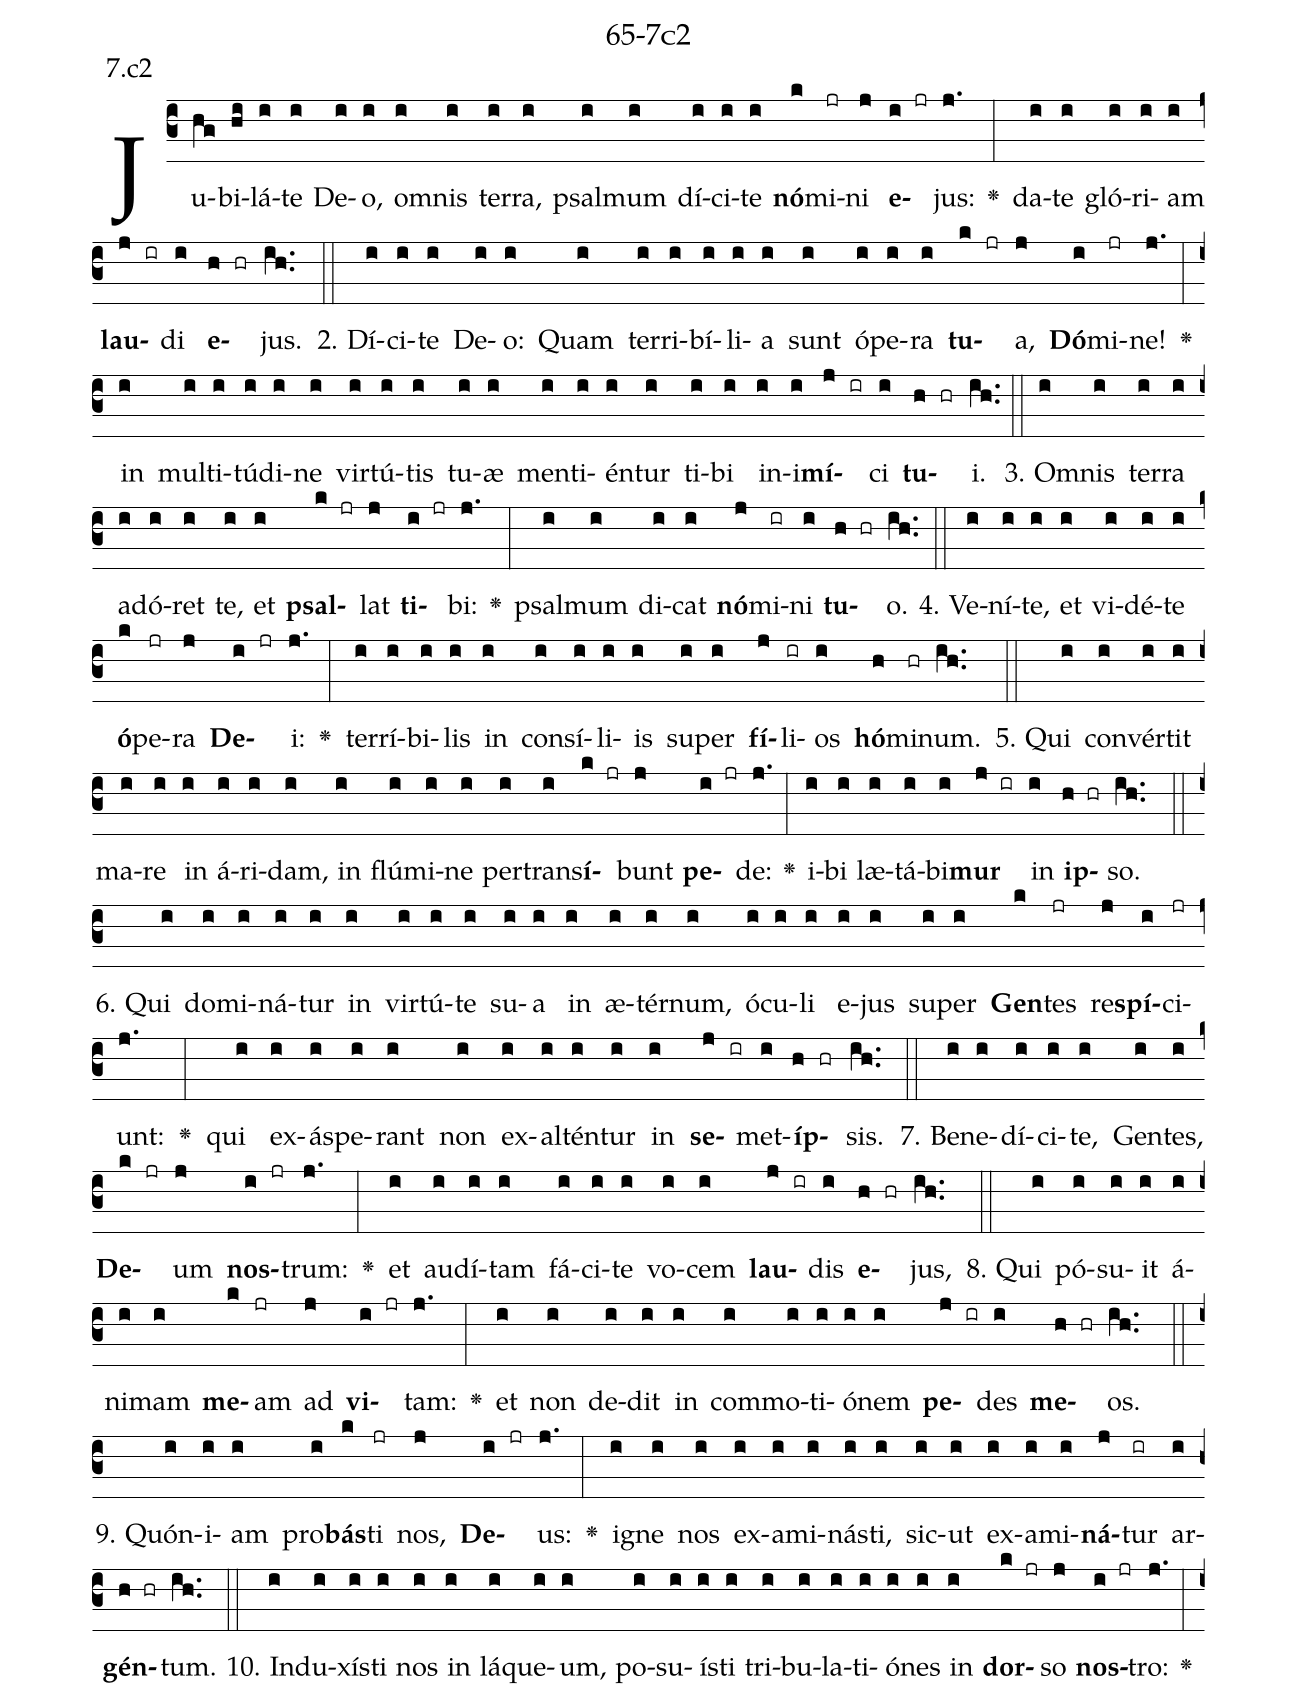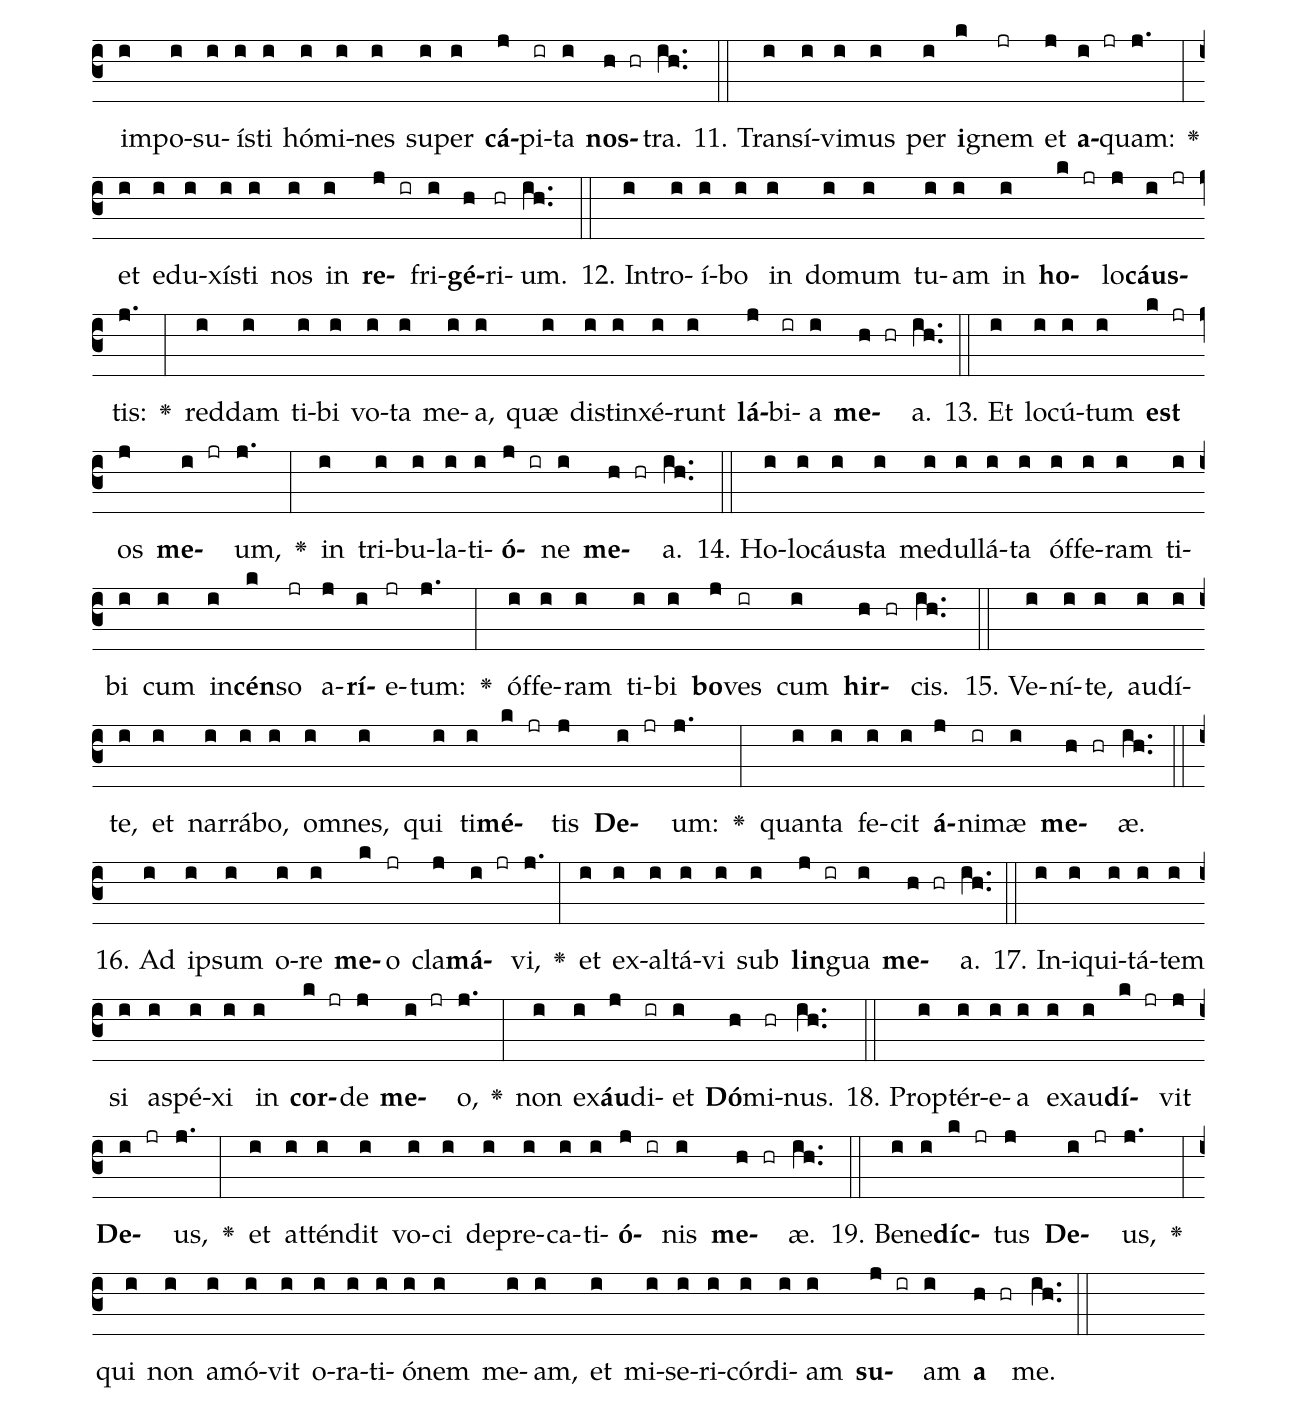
name: 65-7c2;
annotation: 7.c2;
%%
(c3)Ju(hg)bi(hi)lá(i)te(i) De(i)o,(i) om(i)nis(i) ter(i)ra,(i) psal(i)mum(i) dí(i)ci(i)te(i) <b>nó</b>(k)mi(jr)ni(j) <b>e</b>(i jr)jus:(j.) <v>\greheightstar</v>(:) da(i)te(i) gló(i)ri(i)am(i) <b>lau</b>(j ir)di(i) <b>e</b>(h hr)jus.(ih..) (::)
2. Dí(i)ci(i)te(i) De(i)o:(i) Quam(i) ter(i)ri(i)bí(i)li(i)a(i) sunt(i) ó(i)pe(i)ra(i) <b>tu</b>(k jr)a,(j) <b>Dó</b>(i)mi(jr)ne!(j.) <v>\greheightstar</v>(:) in(i) mul(i)ti(i)tú(i)di(i)ne(i) vir(i)tú(i)tis(i) tu(i)æ(i) men(i)ti(i)én(i)tur(i) ti(i)bi(i) in(i)i(i)<b>mí</b>(j ir)ci(i) <b>tu</b>(h hr)i.(ih..) (::)
3. Om(i)nis(i) ter(i)ra(i) ad(i)ó(i)ret(i) te,(i) et(i) <b>psal</b>(k jr)lat(j) <b>ti</b>(i jr)bi:(j.) <v>\greheightstar</v>(:) psal(i)mum(i) di(i)cat(i) <b>nó</b>(j)mi(ir)ni(i) <b>tu</b>(h hr)o.(ih..) (::)
4. Ve(i)ní(i)te,(i) et(i) vi(i)dé(i)te(i) <b>ó</b>(k)pe(jr)ra(j) <b>De</b>(i jr)i:(j.) <v>\greheightstar</v>(:) ter(i)rí(i)bi(i)lis(i) in(i) con(i)sí(i)li(i)is(i) su(i)per(i) <b>fí</b>(j)li(ir)os(i) <b>hó</b>(h)mi(hr)num.(ih..) (::)
5. Qui(i) con(i)vér(i)tit(i) ma(i)re(i) in(i) á(i)ri(i)dam,(i) in(i) flú(i)mi(i)ne(i) per(i)trans(i)<b>í</b>(k jr)bunt(j) <b>pe</b>(i jr)de:(j.) <v>\greheightstar</v>(:) i(i)bi(i) læ(i)tá(i)bi(i)<b>mur</b>(j ir) in(i) <b>ip</b>(h hr)so.(ih..) (::)
6. Qui(i) do(i)mi(i)ná(i)tur(i) in(i) vir(i)tú(i)te(i) su(i)a(i) in(i) æ(i)tér(i)num,(i) ó(i)cu(i)li(i) e(i)jus(i) su(i)per(i) <b>Gen</b>(k)tes(jr) re(j)<b>spí</b>(i)ci(jr)unt:(j.) <v>\greheightstar</v>(:) qui(i) ex(i)ás(i)pe(i)rant(i) non(i) ex(i)al(i)tén(i)tur(i) in(i) <b>se</b>(j ir)met(i)<b>íp</b>(h hr)sis.(ih..) (::)
7. Be(i)ne(i)dí(i)ci(i)te,(i) Gen(i)tes,(i) <b>De</b>(k jr)um(j) <b>nos</b>(i jr)trum:(j.) <v>\greheightstar</v>(:) et(i) au(i)dí(i)tam(i) fá(i)ci(i)te(i) vo(i)cem(i) <b>lau</b>(j ir)dis(i) <b>e</b>(h hr)jus,(ih..) (::)
8. Qui(i) pó(i)su(i)it(i) á(i)ni(i)mam(i) <b>me</b>(k)am(jr) ad(j) <b>vi</b>(i jr)tam:(j.) <v>\greheightstar</v>(:) et(i) non(i) de(i)dit(i) in(i) com(i)mo(i)ti(i)ó(i)nem(i) <b>pe</b>(j ir)des(i) <b>me</b>(h hr)os.(ih..) (::)
9. Quón(i)i(i)am(i) pro(i)<b>bás</b>(k)ti(jr) nos,(j) <b>De</b>(i jr)us:(j.) <v>\greheightstar</v>(:) i(i)gne(i) nos(i) ex(i)a(i)mi(i)nás(i)ti,(i) sic(i)ut(i) ex(i)a(i)mi(i)<b>ná</b>(j)tur(ir) ar(i)<b>gén</b>(h hr)tum.(ih..) (::)
10. In(i)du(i)xís(i)ti(i) nos(i) in(i) lá(i)que(i)um,(i) po(i)su(i)ís(i)ti(i) tri(i)bu(i)la(i)ti(i)ó(i)nes(i) in(i) <b>dor</b>(k jr)so(j) <b>nos</b>(i jr)tro:(j.) <v>\greheightstar</v>(:) im(i)po(i)su(i)ís(i)ti(i) hó(i)mi(i)nes(i) su(i)per(i) <b>cá</b>(j)pi(ir)ta(i) <b>nos</b>(h hr)tra.(ih..) (::)
11. Trans(i)í(i)vi(i)mus(i) per(i) <b>i</b>(k)gnem(jr) et(j) <b>a</b>(i jr)quam:(j.) <v>\greheightstar</v>(:) et(i) e(i)du(i)xís(i)ti(i) nos(i) in(i) <b>re</b>(j ir)fri(i)<b>gé</b>(h)ri(hr)um.(ih..) (::)
12. In(i)tro(i)í(i)bo(i) in(i) do(i)mum(i) tu(i)am(i) in(i) <b>ho</b>(k jr)lo(j)<b>cáus</b>(i jr)tis:(j.) <v>\greheightstar</v>(:) red(i)dam(i) ti(i)bi(i) vo(i)ta(i) me(i)a,(i) quæ(i) di(i)stin(i)xé(i)runt(i) <b>lá</b>(j)bi(ir)a(i) <b>me</b>(h hr)a.(ih..) (::)
13. Et(i) lo(i)cú(i)tum(i) <b>est</b>(k jr) os(j) <b>me</b>(i jr)um,(j.) <v>\greheightstar</v>(:) in(i) tri(i)bu(i)la(i)ti(i)<b>ó</b>(j ir)ne(i) <b>me</b>(h hr)a.(ih..) (::)
14. Ho(i)lo(i)cáus(i)ta(i) me(i)dul(i)lá(i)ta(i) óf(i)fe(i)ram(i) ti(i)bi(i) cum(i) in(i)<b>cén</b>(k)so(jr) a(j)<b>rí</b>(i)e(jr)tum:(j.) <v>\greheightstar</v>(:) óf(i)fe(i)ram(i) ti(i)bi(i) <b>bo</b>(j)ves(ir) cum(i) <b>hir</b>(h hr)cis.(ih..) (::)
15. Ve(i)ní(i)te,(i) au(i)dí(i)te,(i) et(i) nar(i)rá(i)bo,(i) om(i)nes,(i) qui(i) ti(i)<b>mé</b>(k jr)tis(j) <b>De</b>(i jr)um:(j.) <v>\greheightstar</v>(:) quan(i)ta(i) fe(i)cit(i) <b>á</b>(j)ni(ir)mæ(i) <b>me</b>(h hr)æ.(ih..) (::)
16. Ad(i) ip(i)sum(i) o(i)re(i) <b>me</b>(k)o(jr) cla(j)<b>má</b>(i jr)vi,(j.) <v>\greheightstar</v>(:) et(i) ex(i)al(i)tá(i)vi(i) sub(i) <b>lin</b>(j ir)gua(i) <b>me</b>(h hr)a.(ih..) (::)
17. In(i)i(i)qui(i)tá(i)tem(i) si(i) a(i)spé(i)xi(i) in(i) <b>cor</b>(k jr)de(j) <b>me</b>(i jr)o,(j.) <v>\greheightstar</v>(:) non(i) ex(i)<b>áu</b>(j)di(ir)et(i) <b>Dó</b>(h)mi(hr)nus.(ih..) (::)
18. Prop(i)tér(i)e(i)a(i) ex(i)au(i)<b>dí</b>(k jr)vit(j) <b>De</b>(i jr)us,(j.) <v>\greheightstar</v>(:) et(i) at(i)tén(i)dit(i) vo(i)ci(i) de(i)pre(i)ca(i)ti(i)<b>ó</b>(j ir)nis(i) <b>me</b>(h hr)æ.(ih..) (::)
19. Be(i)ne(i)<b>díc</b>(k jr)tus(j) <b>De</b>(i jr)us,(j.) <v>\greheightstar</v>(:) qui(i) non(i) a(i)mó(i)vit(i) o(i)ra(i)ti(i)ó(i)nem(i) me(i)am,(i) et(i) mi(i)se(i)ri(i)cór(i)di(i)am(i) <b>su</b>(j ir)am(i) <b>a</b>(h hr) me.(ih..) (::)
